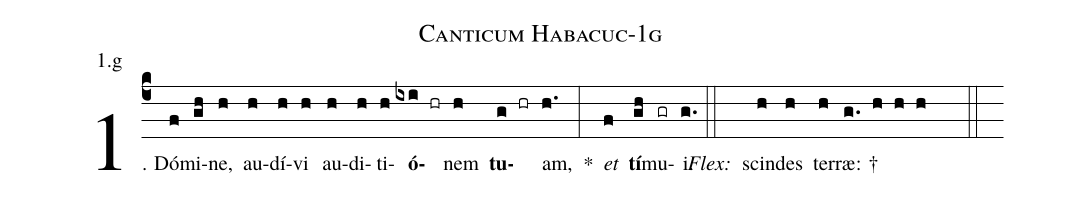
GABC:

name: Canticum Habacuc-1g;
annotation: 1.g;
%%
(c4)1. Dó(f)mi(gh)ne,(h) au(h)dí(h)vi(h) au(h)di(h)ti(h)<b>ó</b>(ixi hr)nem(h) <b>tu</b>(g hr)am,(h.) *(:) <i>et</i>(f) <b>tí</b>(gh)mu(gr)i.(g.) (::)
<i>Flex:</i>()  scin(h)des(h) ter(h)ræ: †(g. h h h  ::)
